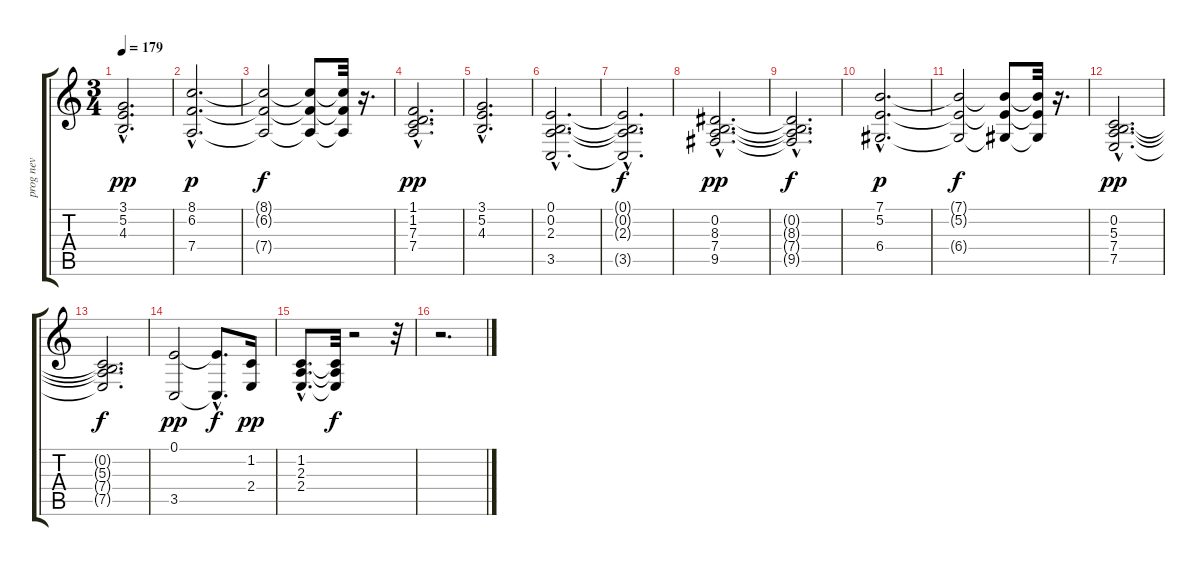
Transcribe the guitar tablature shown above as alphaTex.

\track ("prog nev" "prog nev") {instrument harmonica}
\staff {score tabs}
\tuning (E4 B3 G3 D3 A2 E2) {hide}
\ts (3 4)
\tempo 179
\clef g2
\ks c
(3.1{hac} 5.2{hac} 4.3{hac}).2{d dy pp} |
(8.1{hac} 6.2{hac} 7.4{hac}).2{d dy p} |
(8.1{t} 6.2{t} 7.4{t}).2{dy f} (8.1{t} 6.2{t} 7.4{t}).8 (8.1{t} 6.2{t} 7.4{t}).32 r.16{d} |
(1.1{hac} 1.2{hac} 7.3 7.4{hac}).2{d dy pp} |
(3.1 5.2{hac} 4.3).2{d} |
(0.1{hac} 0.2{hac} 2.3{hac} 3.5{hac}).2{d} |
(0.1{hac t} 0.2{t} 2.3{t} 3.5{hac t}).2{d dy f} |
(0.2{hac} 8.3{hac} 7.4{hac} 9.5{hac}).2{d dy pp} |
(0.2{hac t} 8.3{hac t} 7.4{hac t} 9.5{hac t}).2{d dy f} |
(7.1{hac} 5.2{hac} 6.4{hac}).2{d dy p} |
(7.1{t} 5.2{t} 6.4{t}).2{dy f} (7.1{t} 5.2{t} 6.4{t}).8 (7.1{t} 5.2{t} 6.4{t}).32 r.16{d} |
(0.2{hac} 5.3{hac} 7.4{hac} 7.5{hac}).2{d dy pp} |
(0.2{t} 5.3{t} 7.4{t} 7.5{t}).2{d dy f} |
(0.1 3.5).2{dy pp} (0.1{hac t} 3.5{hac t}).8{d dy f} (1.2 2.4).16{dy pp} |
(1.2{hac} 2.3{hac} 2.4{hac}).8{d} (1.2{t} 2.3{t} 2.4{t}).32{dy f} r.2 r.32 |
r.2{d}
